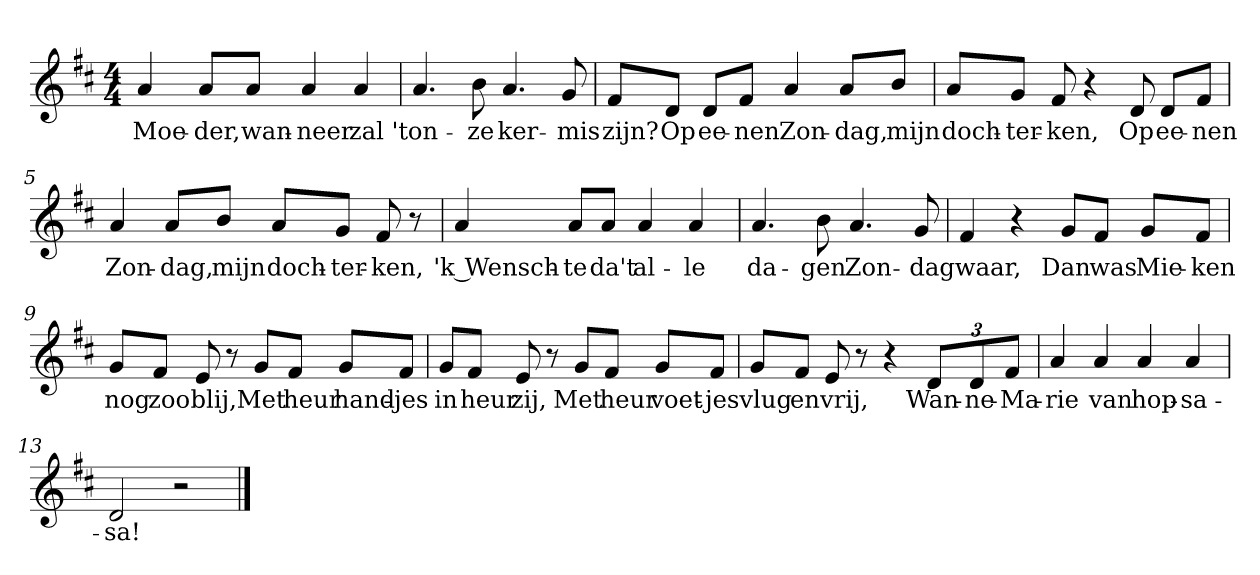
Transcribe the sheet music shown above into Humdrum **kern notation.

**kern	**text
*part1	*part1
*staff1	*staff1
*clefG2	*
*k[f#c#]	*
*D:	*
*M4/4	*
*MM120	*
=1	=1
4a	Moe-
8a/L	-der,
8a/J	wan-
4a	-neer
4a	zal 't
=2	=2
4.a	on-
8b	-ze
4.a	ker-
8g	-mis
=3	=3
8f#/L	zijn?
8d/J	Op
8d/L	ee-
8f#/J	-nen
4a	Zon-
8a/L	-dag,
8b/J	mijn
=4	=4
8a/L	doch-
8g/J	-ter-
8f#	-ken,
4r	.
8d	Op
8d/L	ee-
8f#/J	-nen
=5	=5
4a	Zon-
8a/L	-dag,
8b/J	mijn
8a/L	doch-
8g/J	-ter-
8f#	-ken,
8r	.
=6	=6
4a	'k Wensch-
8a/L	-te
8a/J	da't
4a	al-
4a	-le
=7	=7
4.a	da-
8b	-gen
4.a	Zon-
8g	-dag
=8	=8
4f#	waar,
4r	.
8g/L	Dan
8f#/J	was
8g/L	Mie-
8f#/J	-ken
=9	=9
8g/L	nog
8f#/J	zoo
8e	blij,
8r	.
8g/L	Met
8f#/J	heur
8g/L	hand-
8f#/J	-jes
=10	=10
8g/L	in
8f#/J	heur
8e	zij,
8r	.
8g/L	Met
8f#/J	heur
8g/L	voet-
8f#/J	-jes
=11	=11
8g/L	vlug
8f#/J	en
8e	vrij,
8r	.
4r	.
12d/L	Wan-
12d/	-ne-
12f#/J	-Ma-
=12	=12
4a	-rie
4a	van
4a	hop-
4a	-sa-
=13	=13
2d	-sa!
2r	.
==	==
*-	*-
